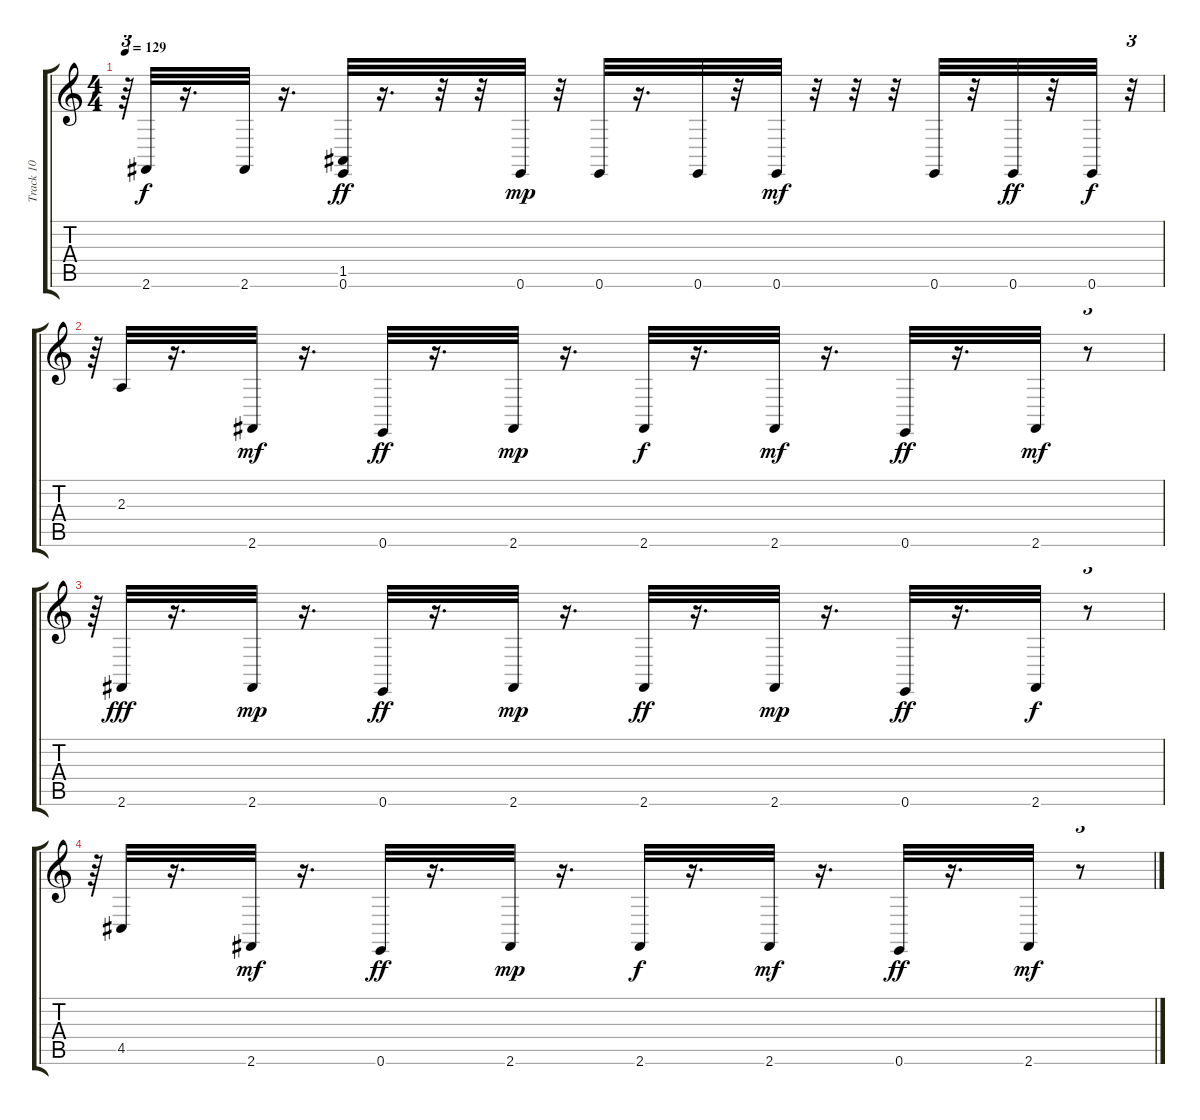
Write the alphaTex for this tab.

\track ("Track 10" "Track 10") {instrument acousticgrandpiano}
\staff {score tabs}
\tuning (E4 B3 G3 D3 A2 E2) {hide}
\ts (4 4)
\tempo 129
\clef g2
\ks c
r.64{tu (3 2) dy mp} 2.6.32{dy f} r.16{d} 2.6.32 r.16{d} (1.5 0.6).32{dy ff} r.16{d} r.32 r.32 0.6.32{dy mp} r.32 0.6.32 r.16{d} 0.6.32 r.32 0.6.32{dy mf} r.32 r.32 r.32 0.6.32 r.32 0.6.32{dy ff} r.32 0.6.32{dy f} r.32{tu (3 2)} |
r.64{tu (3 2)} 2.3.32 r.16{d} 2.6.32{dy mf} r.16{d} 0.6.32{dy ff} r.16{d} 2.6.32{dy mp} r.16{d} 2.6.32{dy f} r.16{d} 2.6.32{dy mf} r.16{d} 0.6.32{dy ff} r.16{d} 2.6.32{dy mf} r.8{tu (3 2)} |
r.64{tu (3 2)} 2.6.32{dy fff} r.16{d} 2.6.32{dy mp} r.16{d} 0.6.32{dy ff} r.16{d} 2.6.32{dy mp} r.16{d} 2.6.32{dy ff} r.16{d} 2.6.32{dy mp} r.16{d} 0.6.32{dy ff} r.16{d} 2.6.32{dy f} r.8{tu (3 2)} |
r.64{tu (3 2)} 4.5.32 r.16{d} 2.6.32{dy mf} r.16{d} 0.6.32{dy ff} r.16{d} 2.6.32{dy mp} r.16{d} 2.6.32{dy f} r.16{d} 2.6.32{dy mf} r.16{d} 0.6.32{dy ff} r.16{d} 2.6.32{dy mf} r.8{tu (3 2)}
